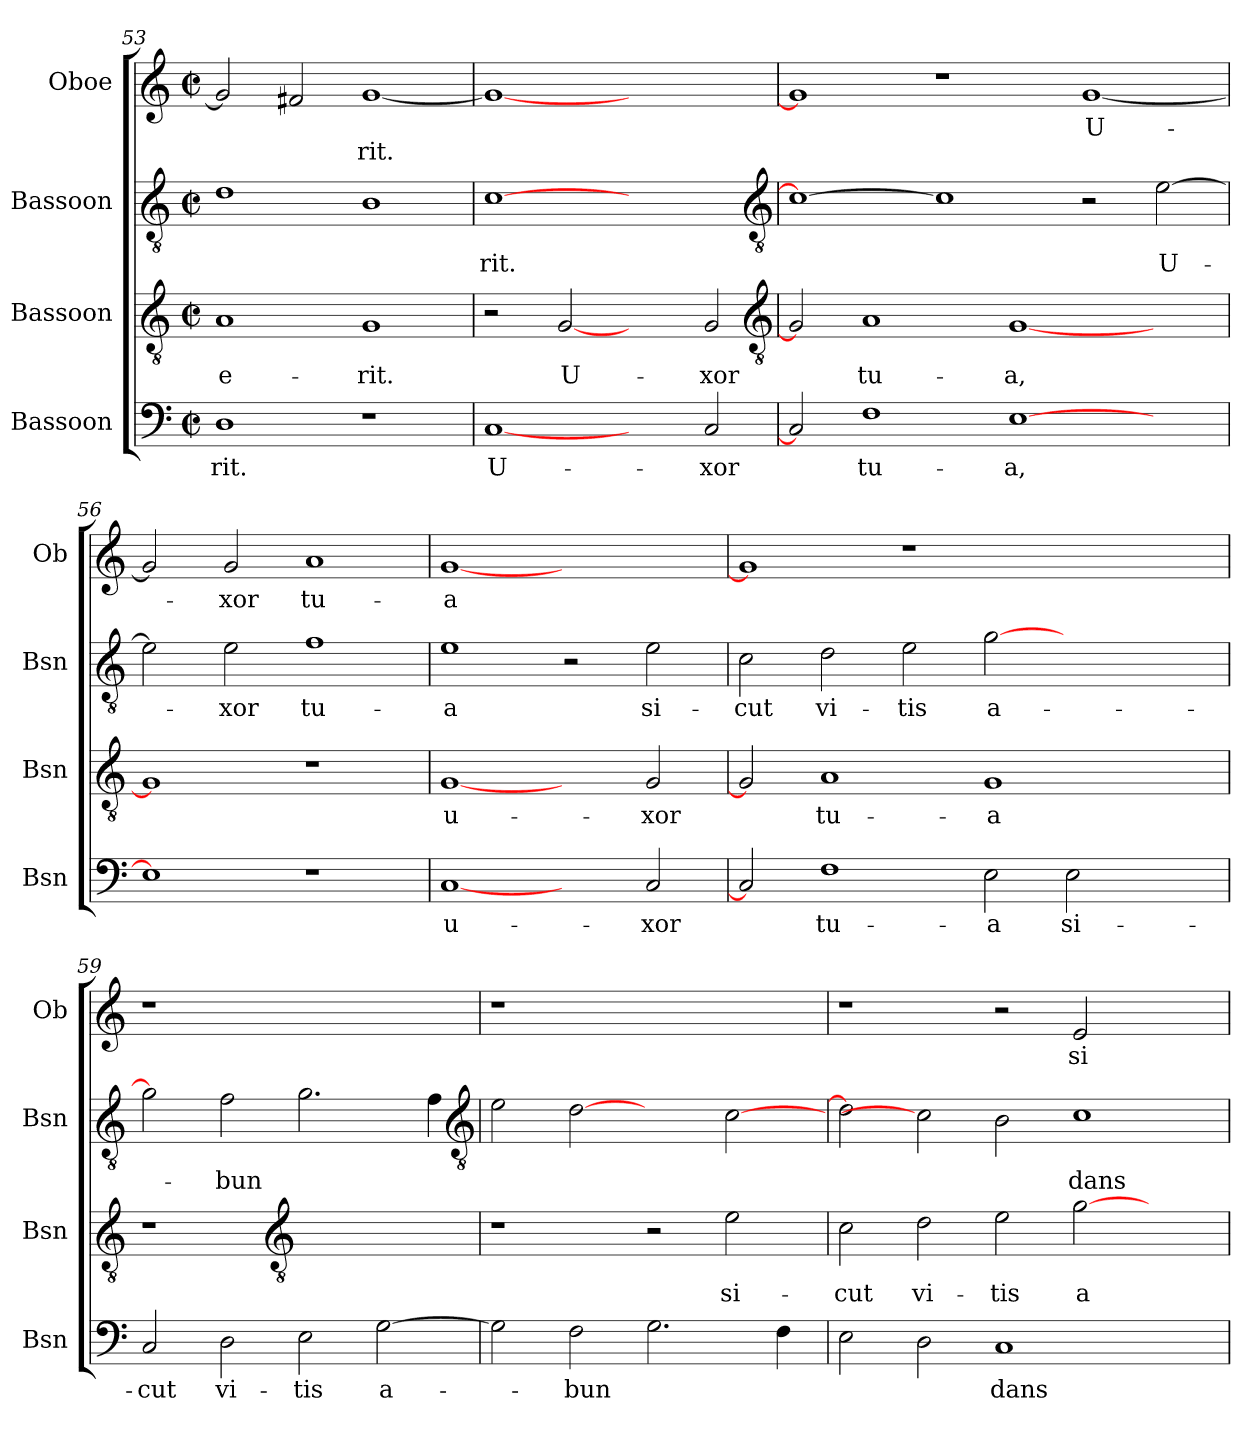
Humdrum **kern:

**kern	**text	**kern	**text	**kern	**text	**kern	**text	**text
*part4	*part4	*part3	*part3	*part2	*part2	*part1	*part1	*part1
*staff4	*staff4	*staff3	*staff3	*staff2	*staff2	*staff1	*staff1	*staff1
*I"Bassoon	*	*I"Bassoon	*	*I"Bassoon	*	*I"Oboe	*	*
*I'Bsn	*	*I'Bsn	*	*I'Bsn	*	*I'Ob	*	*
*clefF4	*	*clefGv2	*	*clefGv2	*	*clefG2	*	*
*M2/2	*	*M2/2	*	*M2/2	*	*M2/2	*	*
*met(c|)	*	*met(c|)	*	*met(c|)	*	*met(c|)	*	*
=53	=53	=53	=53	=53	=53	=53	=53	=53
!	!LO:LY:b	!	!LO:LY:b	!	!	!	!	!
1D	-rit.	1A	e-	1d	.	2g]	.	.
.	.	.	.	.	.	2f#X	.	.
!	!	!	!LO:LY:b	!	!	!	!	!LO:LY:b
1r	.	1G	-rit.	1B	.	[1g	.	-rit.
=54	=54	=54	=54	=54	=54	=54	=54	=54
!	!LO:LY:b	!	!	!	!LO:LY:b	!	!	!
[1C	U-	2r	.	[1c	rit.	1g_	.	.
!	!	!	!LO:LY:b	!	!	!	!	!
.	.	[2G	U-	.	.	.	.	.
2ryy	.	2ryy	.	1ryy	.	1ryy	.	.
!	!LO:LY:b	!	!LO:LY:b	!	!	!	!	!
2C	-xor	2G	-xor	.	.	.	.	.
*	*	*clefGv2	*	*clefGv2	*	*	*	*
!!LO:PB:g=z
=55	=55	=55	=55	=55	=55	=55	=55	=55
2C]	.	2G]	.	1c_	.	1g]	.	.
!	!LO:LY:b	!	!LO:LY:b	!	!	!	!	!
1F	tu-	1A	tu-	.	.	.	.	.
.	.	.	.	1c]	.	1r	.	.
!	!LO:LY:b	!	!LO:LY:b	!	!	!	!	!
[1E	-a,	[1G	-a,	.	.	.	.	.
!	!	!	!	!	!	!	!LO:LY:b	!
.	.	.	.	2r	.	[1g	U-	.
!	!	!	!	!	!LO:LY:b	!	!	!
2ryy	.	2ryy	.	[2e	U-	.	.	.
=56	=56	=56	=56	=56	=56	=56	=56	=56
1E]	.	1G]	.	2e]	.	2g]	.	.
!	!	!	!	!	!LO:LY:b	!	!LO:LY:b	!
.	.	.	.	2e	-xor	2g	-xor	.
!	!	!	!	!	!LO:LY:b	!	!LO:LY:b	!
1r	.	1r	.	1f	tu-	1a	tu-	.
=57	=57	=57	=57	=57	=57	=57	=57	=57
!	!LO:LY:b	!	!LO:LY:b	!	!LO:LY:b	!	!LO:LY:b	!
[1C	u-	[1G	u-	1e	-a	[1g	-a	.
2ryy	.	2ryy	.	2r	.	1ryy	.	.
!	!LO:LY:b	!	!LO:LY:b	!	!LO:LY:b	!	!	!
2C	-xor	2G	-xor	2e	si-	.	.	.
=58	=58	=58	=58	=58	=58	=58	=58	=58
!	!	!	!	!	!LO:LY:b	!	!	!
2C]	.	2G]	.	2c	-cut	1g]	.	.
!	!LO:LY:b	!	!LO:LY:b	!	!LO:LY:b	!	!	!
1F	tu-	1A	tu-	2d	vi-	.	.	.
!	!	!	!	!	!LO:LY:b	!	!	!
.	.	.	.	2e	-tis	1r	.	.
!	!LO:LY:b	!	!LO:LY:b	!	!LO:LY:b	!	!	!
2E	-a	1G	-a	[2g	a-	.	.	.
!	!LO:LY:b	!	!	!	!	!	!	!
2E	si-	.	.	1ryy	.	1ryy	.	.
2ryy	.	2ryy	.	.	.	.	.	.
=59	=59	=59	=59	=59	=59	=59	=59	=59
!	!LO:LY:b	!	!	!	!	!	!	!
2C	-cut	1r	.	2g]	.	1r	.	.
!	!LO:LY:b	!	!	!	!LO:LY:b	!	!	!
2D	vi-	.	.	2f	-bun	.	.	.
*	*	*clefGv2	*	*	*	*	*	*
!	!LO:LY:b	!	!	!	!	!	!	!
2E	-tis	1ryy	.	2.g	.	1ryy	.	.
!	!LO:LY:b	!	!	!	!	!	!	!
[2G	a-	.	.	.	.	.	.	.
.	.	.	.	4f	.	.	.	.
*	*	*	*	*clefGv2	*	*	*	*
!!LO:LB:g=z
=60	=60	=60	=60	=60	=60	=60	=60	=60
2G]	.	1r	.	2e	.	1r	.	.
!	!LO:LY:b	!	!	!	!	!	!	!
2F	-bun	.	.	[2d	.	.	.	.
2.G	.	2r	.	2ryy	.	1ryy	.	.
!	!	!	!LO:LY:b	!	!	!	!	!
.	.	2e	si-	[2c	.	.	.	.
4F	.	.	.	.	.	.	.	.
=61	=61	=61	=61	=61	=61	=61	=61	=61
!	!	!	!LO:LY:b	!	!	!	!	!
2E	.	2c	-cut	2d]	.	1r	.	.
!	!	!	!LO:LY:b	!	!	!	!	!
2D	.	2d	vi-	2c]	.	.	.	.
!	!LO:LY:b	!	!LO:LY:b	!	!	!	!	!
1C	dans	2e	-tis	2B	.	2r	.	.
!	!	!	!LO:LY:b	!	!LO:LY:b	!	!LO:LY:b	!
.	.	[2g	a	1c	dans	2e	si-	.
2ryy	.	2ryy	.	.	.	2ryy	.	.
=	=	=	=	=	=	=	=	=
*-	*-	*-	*-	*-	*-	*-	*-	*-
